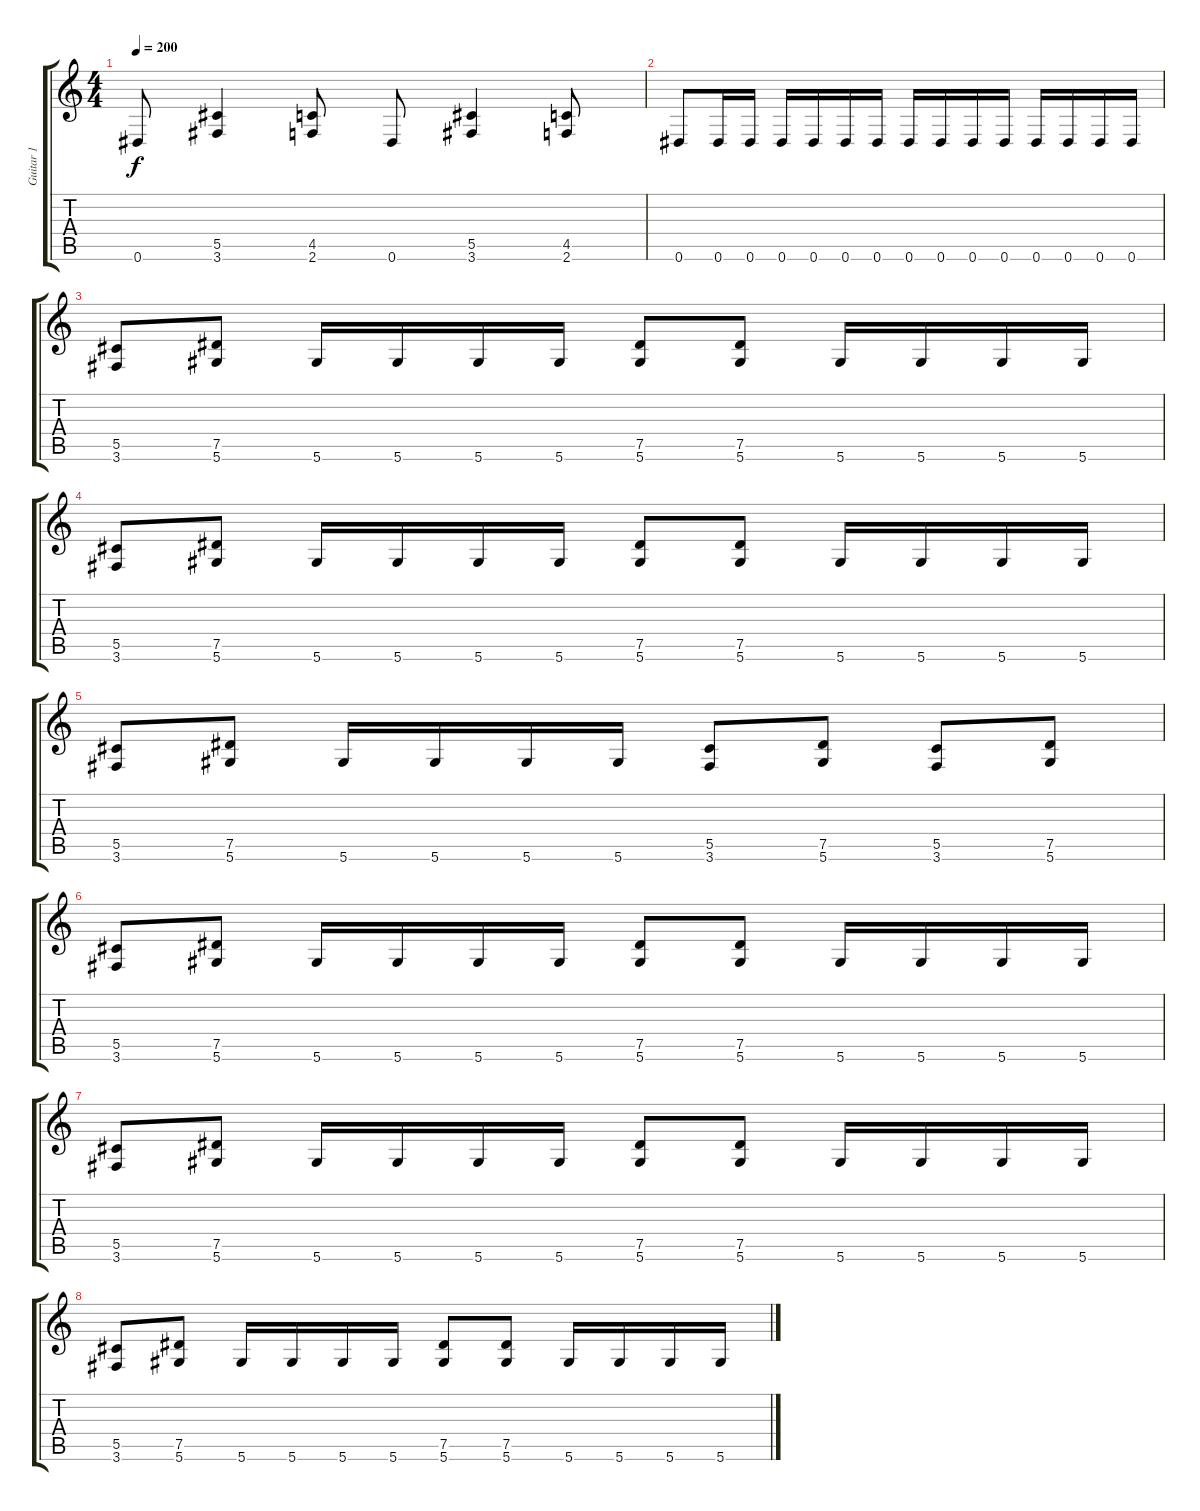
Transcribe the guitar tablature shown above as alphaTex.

\track ("Guitar 1" "Guitar 1") {instrument distortionguitar}
\staff {score tabs}
\tuning (Eb4 Bb3 Gb3 Db3 Ab2 Eb2) {hide}
\ts (4 4)
\tempo 200
\clef g2
\ks c
0.6.8{dy f} (5.5 3.6).4 (4.5 2.6).8 0.6.8 (5.5 3.6).4 (4.5 2.6).8 |
0.6.8 0.6.16 0.6.16 0.6.16 0.6.16 0.6.16 0.6.16 0.6.16 0.6.16 0.6.16 0.6.16 0.6.16 0.6.16 0.6.16 0.6.16 |
(5.5 3.6).8 (7.5 5.6).8 5.6.16 5.6.16 5.6.16 5.6.16 (7.5 5.6).8 (7.5 5.6).8 5.6.16 5.6.16 5.6.16 5.6.16 |
(5.5 3.6).8 (7.5 5.6).8 5.6.16 5.6.16 5.6.16 5.6.16 (7.5 5.6).8 (7.5 5.6).8 5.6.16 5.6.16 5.6.16 5.6.16 |
(5.5 3.6).8 (7.5 5.6).8 5.6.16 5.6.16 5.6.16 5.6.16 (5.5 3.6).8 (7.5 5.6).8 (5.5 3.6).8 (7.5 5.6).8 |
(5.5 3.6).8 (7.5 5.6).8 5.6.16 5.6.16 5.6.16 5.6.16 (7.5 5.6).8 (7.5 5.6).8 5.6.16 5.6.16 5.6.16 5.6.16 |
(5.5 3.6).8 (7.5 5.6).8 5.6.16 5.6.16 5.6.16 5.6.16 (7.5 5.6).8 (7.5 5.6).8 5.6.16 5.6.16 5.6.16 5.6.16 |
(5.5 3.6).8 (7.5 5.6).8 5.6.16 5.6.16 5.6.16 5.6.16 (7.5 5.6).8 (7.5 5.6).8 5.6.16 5.6.16 5.6.16 5.6.16
